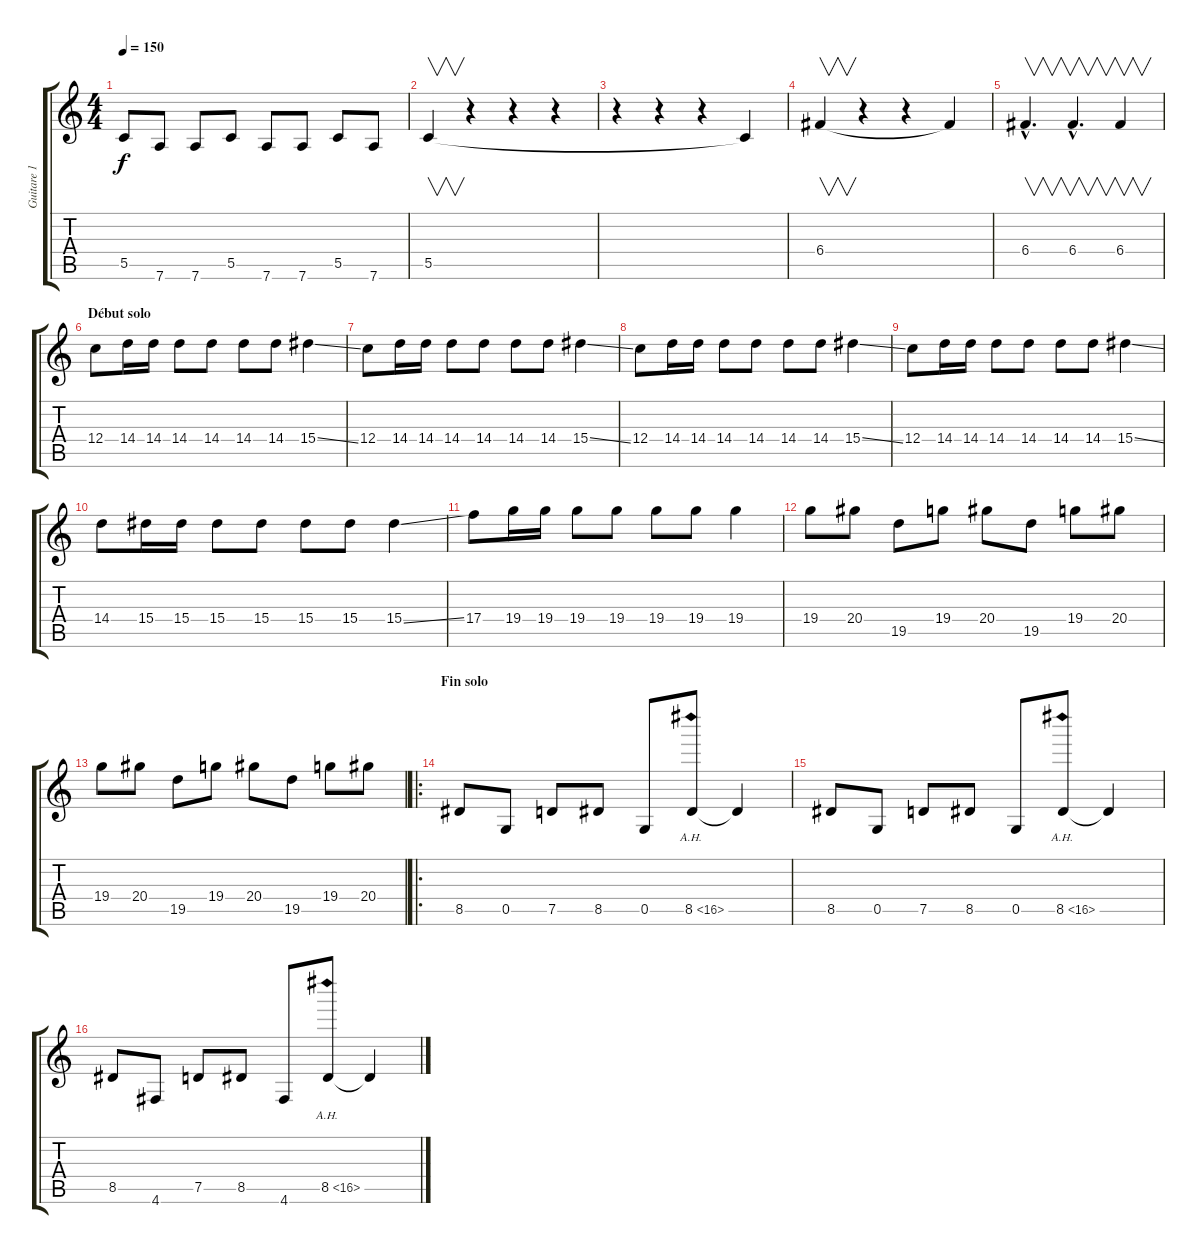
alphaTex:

\track ("Guitare 1" "Guitare 1") {instrument distortionguitar}
\staff {score tabs}
\tuning (D4 A3 F3 C3 G2 D2) {hide}
\ts (4 4)
\tempo 150
\clef g2
\ks c
5.5.8{dy f} 7.6.8 7.6.8 5.5.8 7.6.8 7.6.8 5.5.8 7.6.8 |
5.5.4{v} r.4 r.4 r.4 |
r.4 r.4 r.4 5.5{t}.4 |
6.4.4{v} r.4 r.4 6.4{t}.4 |
6.4{hac}.4{v d} 6.4{hac}.4{v d} 6.4.4{v} |
\section ("" "Début solo")
12.4.8 14.4.16 14.4.16 14.4.8 14.4.8 14.4.8 14.4.8 15.4{ss}.4 |
12.4.8 14.4.16 14.4.16 14.4.8 14.4.8 14.4.8 14.4.8 15.4{ss}.4 |
12.4.8 14.4.16 14.4.16 14.4.8 14.4.8 14.4.8 14.4.8 15.4{ss}.4 |
12.4.8 14.4.16 14.4.16 14.4.8 14.4.8 14.4.8 14.4.8 15.4{ss}.4 |
14.4.8 15.4.16 15.4.16 15.4.8 15.4.8 15.4.8 15.4.8 15.4{ss}.4 |
17.4.8 19.4.16 19.4.16 19.4.8 19.4.8 19.4.8 19.4.8 19.4.4 |
19.4.8 20.4.8 19.5.8 19.4.8 20.4.8 19.5.8 19.4.8 20.4.8 |
19.4.8 20.4.8 19.5.8 19.4.8 20.4.8 19.5.8 19.4.8 20.4.8 |
\ro
\section ("" "Fin solo")
8.5.8 0.5.8 7.5.8 8.5.8 0.5.8 8.5{ah 8}.8 8.5{t}.4 |
8.5.8 0.5.8 7.5.8 8.5.8 0.5.8 8.5{ah 8}.8 8.5{t}.4 |
8.5.8 4.6.8 7.5.8 8.5.8 4.6.8 8.5{ah 8}.8 8.5{t}.4
